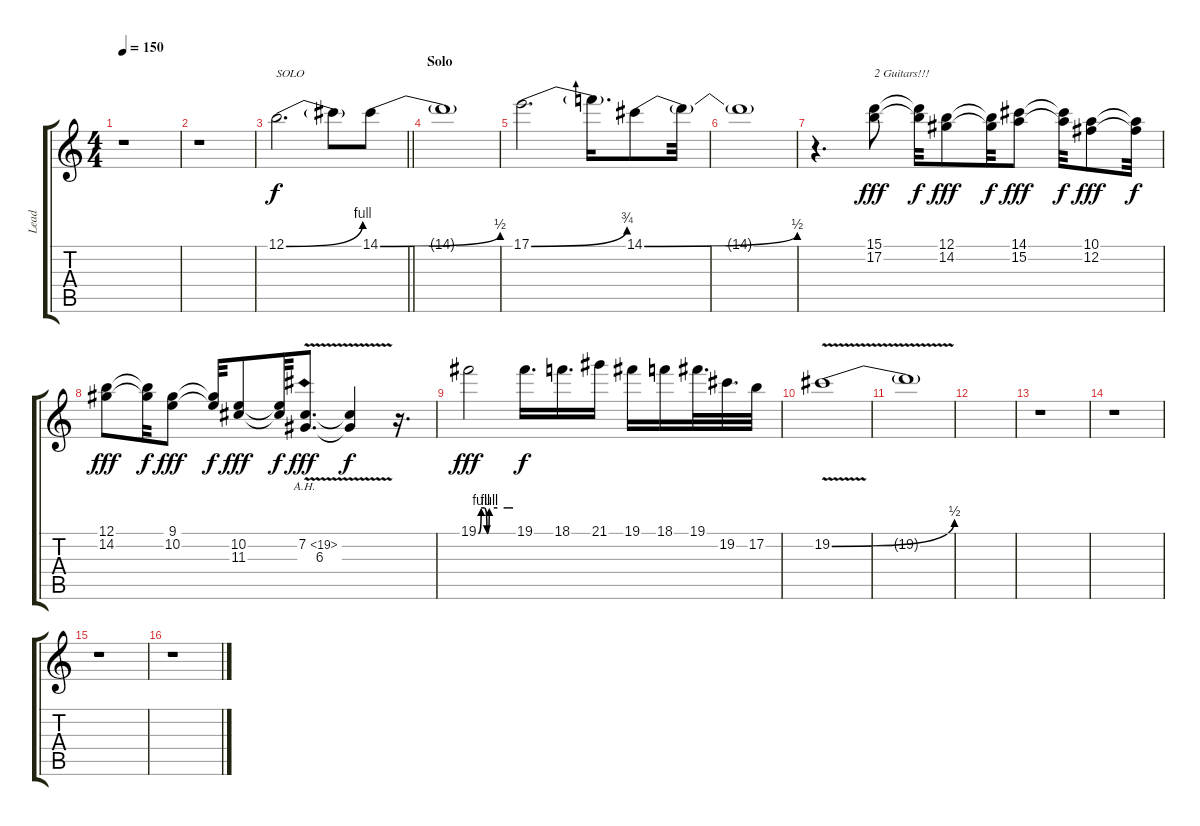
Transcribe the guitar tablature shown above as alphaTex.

\track ("Lead" "Lead") {instrument overdrivenguitar}
\staff {score tabs}
\tuning (B3 Gb3 D3 A2 E2 B1) {hide}
\ts (4 4)
\tempo 150
\clef g2
\ks c
r.1{dy f} |
r.1 |
\barLineRight lightlight
12.1{be (bend 0 0 60 4)}.2{d txt "SOLO" volume 16 balance 8} 12.1{t}.8 14.1{be (bend 0 0 60 2)}.8 |
\section ("" "Solo")
14.1{t}.1 |
17.1{be (bend 0 0 60 3)}.2{d} 17.1{t}.16{d} 14.1{be (bend 0 0 60 2)}.8 14.1{t}.32 |
14.1{t}.1 |
r.4{d} (15.1 17.2).8{txt "2 Guitars!!!" dy fff} (15.1{t} 17.2{t}).32{dy f} (12.1 14.2).8{dy fff} (12.1{t} 14.2{t}).32{dy f} (14.1 15.2).8{dy fff} (14.1{t} 15.2{t}).32{dy f} (10.1 12.2).8{dy fff} (10.1{t} 12.2{t}).32{dy f} |
(12.1 14.2).8{dy fff} (12.1{t} 14.2{t}).32{dy f} (9.1 10.2).8{dy fff} (9.1{t} 10.2{t}).32{dy f} (10.2 11.3).8{dy fff} (10.2{t} 11.3{t}).32{dy f} (7.2{ah 12 v} 6.3{v}).8{d dy fff} (7.2{t} 6.3{t}).4{dy f} r.16{d} |
19.1{be (custom 0 0 5 4 10 4 15 0 19 4 33 4 50 4 60 4)}.2{dy fff} 19.1.16{d dy f} 18.1.16{d} 21.1.16 19.1.16 18.1.16 19.1.32{d} 19.2.32{d} 17.2.32 |
19.2{be (bend 0 0 60 2) v}.1 |
19.2{t}.1 |
|
r.1 |
r.1 |
r.1 |
r.1
